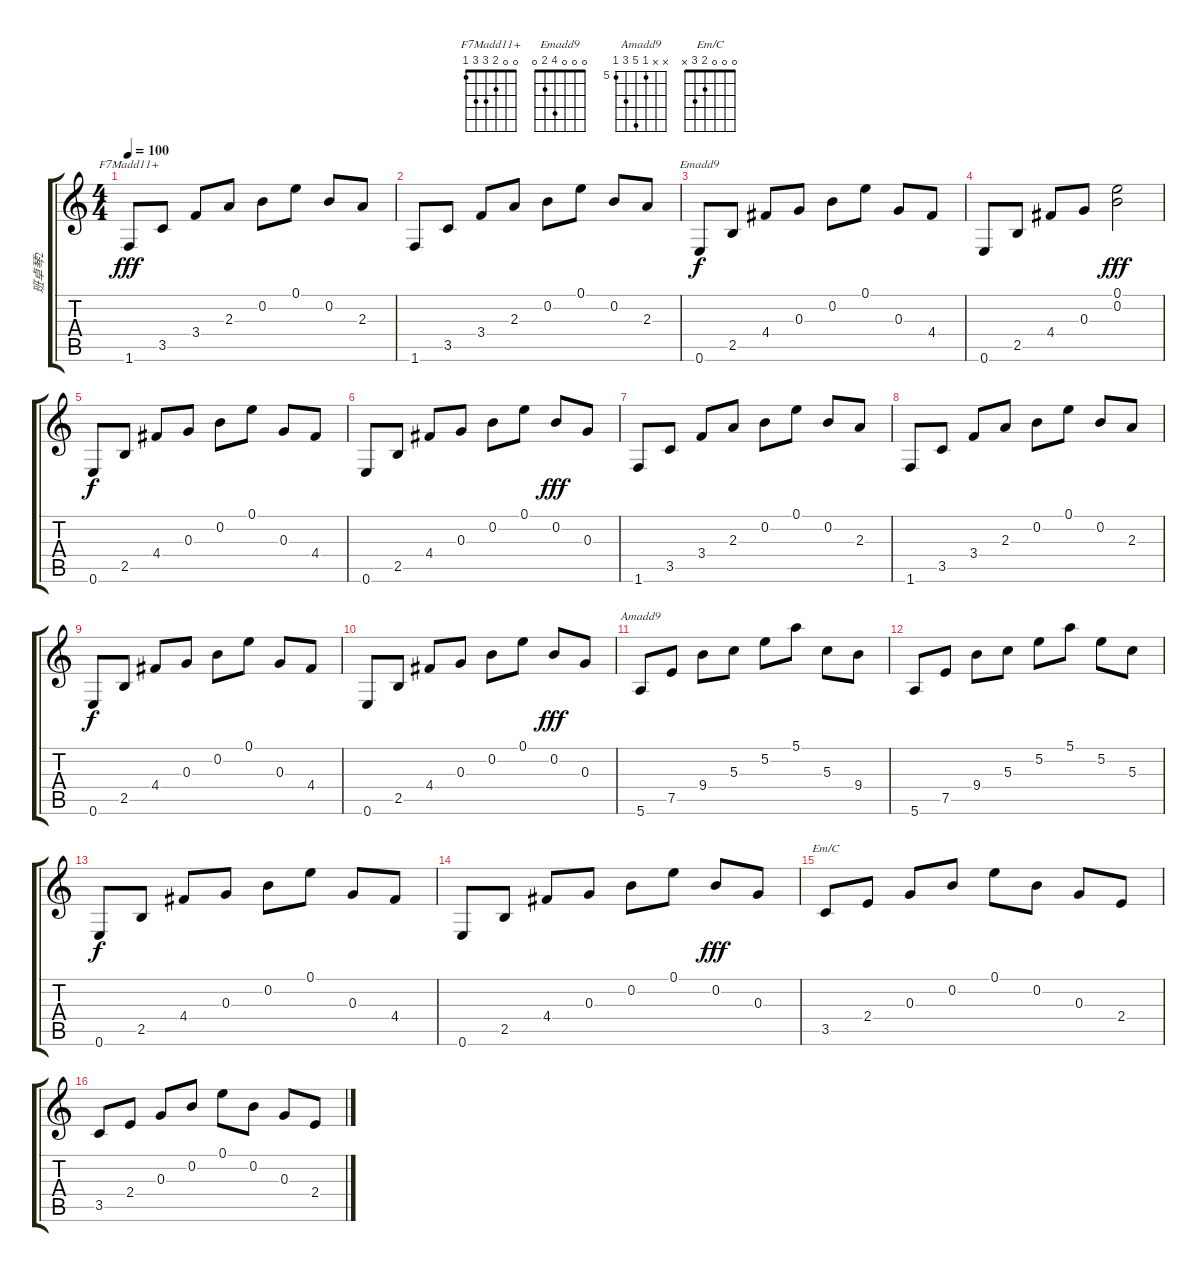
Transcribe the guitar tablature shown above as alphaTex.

\track ("班卓琴2" "班卓琴2") {instrument banjo}
\staff {score tabs}
\tuning (E4 B3 G3 D3 A2 E2) {hide}
\displaytranspose 12
\chord ("F7Madd11+" 0 0 2 3 3 1)
\chord ("Emadd9" 0 0 0 4 2 0)
\chord ("Amadd9" x x 5 9 7 5) {firstfret 5}
\chord ("Em/C" 0 0 0 2 3 x)
\ts (4 4)
\tempo 100
\clef g2
\ks c
1.6.8{ch "F7Madd11+" dy fff} 3.5.8 3.4.8 2.3.8 0.2.8 0.1.8 0.2.8 2.3.8 |
1.6.8 3.5.8 3.4.8 2.3.8 0.2.8 0.1.8 0.2.8 2.3.8 |
0.6.8{ch "Emadd9" dy f} 2.5.8 4.4.8 0.3.8 0.2.8 0.1.8 0.3.8 4.4.8 |
0.6.8 2.5.8 4.4.8 0.3.8 (0.1 0.2).2{dy fff} |
0.6.8{dy f} 2.5.8 4.4.8 0.3.8 0.2.8 0.1.8 0.3.8 4.4.8 |
0.6.8 2.5.8 4.4.8 0.3.8 0.2.8 0.1.8 0.2.8{dy fff} 0.3.8 |
1.6.8 3.5.8 3.4.8 2.3.8 0.2.8 0.1.8 0.2.8 2.3.8 |
1.6.8 3.5.8 3.4.8 2.3.8 0.2.8 0.1.8 0.2.8 2.3.8 |
0.6.8{dy f} 2.5.8 4.4.8 0.3.8 0.2.8 0.1.8 0.3.8 4.4.8 |
0.6.8 2.5.8 4.4.8 0.3.8 0.2.8 0.1.8 0.2.8{dy fff} 0.3.8 |
5.6.8{ch "Amadd9"} 7.5.8 9.4.8 5.3.8 5.2.8 5.1.8 5.3.8 9.4.8 |
5.6.8 7.5.8 9.4.8 5.3.8 5.2.8 5.1.8 5.2.8 5.3.8 |
0.6.8{dy f} 2.5.8 4.4.8 0.3.8 0.2.8 0.1.8 0.3.8 4.4.8 |
0.6.8 2.5.8 4.4.8 0.3.8 0.2.8 0.1.8 0.2.8{dy fff} 0.3.8 |
3.5.8{ch "Em/C"} 2.4.8 0.3.8 0.2.8 0.1.8 0.2.8 0.3.8 2.4.8 |
3.5.8 2.4.8 0.3.8 0.2.8 0.1.8 0.2.8 0.3.8 2.4.8
